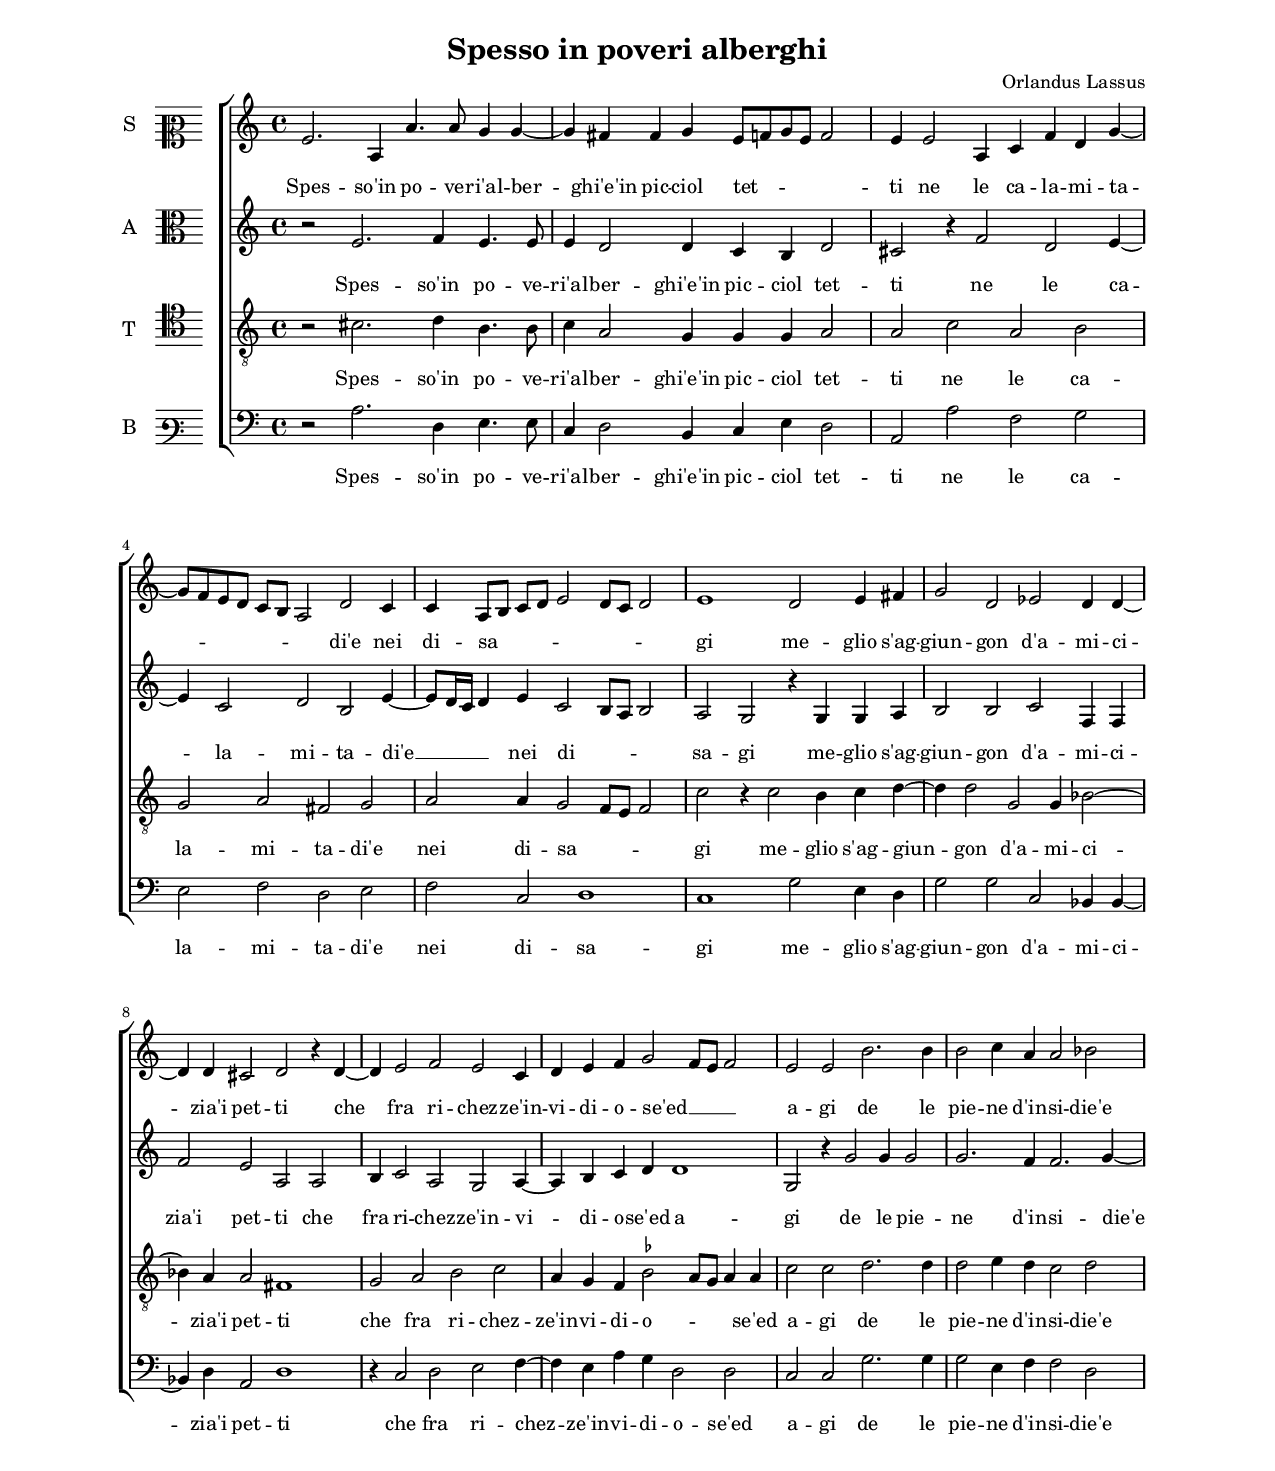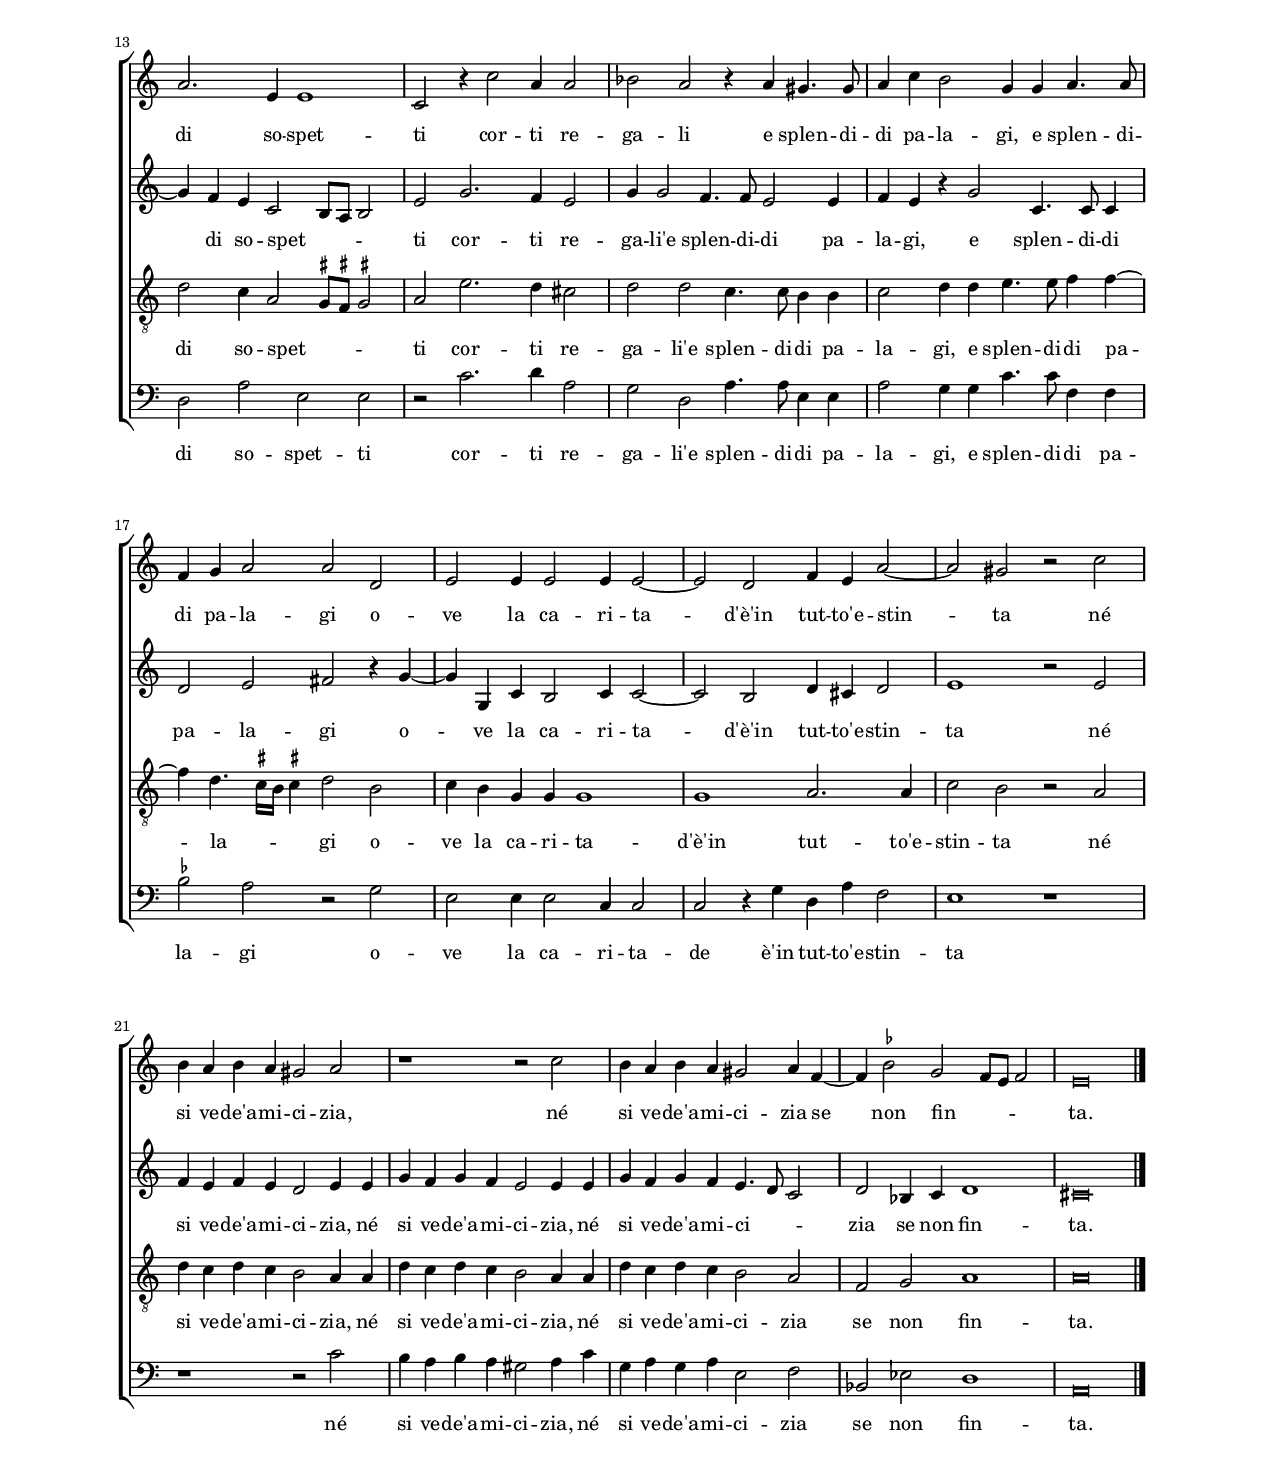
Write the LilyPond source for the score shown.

\header
{
  title="Spesso in poveri alberghi"
  composer="Orlandus Lassus"
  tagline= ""
}

\version "2.18.2"
\include "deutsch.ly"
#(set-global-staff-size 16)
#(set-default-paper-size "letter")
#(ly:set-option 'point-and-click #f)

	
global = {
	\key c \major
	\time 4/4 \set Score.measureLength = #(ly:make-moment 2/1)
	\skip 1*50 \bar "|."
	}

	ficta = { \once \set suggestAccidentals = ##t }
	
	forget = #(define-music-function (parser location music) (ly:music?) #{
		\accidentalStyle forget
		$music
		\accidentalStyle default
		#})
	
	m = \melisma
	me = \melismaEnd
%	\mark \markup { \override #'(style . baroque) { \note  #"breve" #1 = \note #"breve." #1 } }


\paper
	{
	top-margin = 2 \cm
	bottom-margin = 2 \cm
	left-margin = 2.2 \cm
	right-margin = 2.2 \cm
	ragged-bottom = ##f
	ragged-last-bottom = ##f
	print-page-number = ##f
	system-system-spacing = #'((basic-distance . 20) (minimum-distance . 14) (padding . 8) (strechability . 150))
	systems-per-page = 3
%	min-systems-per-page = 3
%	oddHeaderMarkup = \markup { \fill-line { \null \null \column \right-align { \fontsize #1 \fromproperty #'page:page-number-string \null } } }
%	evenHeaderMarkup = \markup { \column \right-align { \fontsize #1 \fromproperty #'page:page-number-string \null } }
	}


incipitcantus = \markup { \score {
	{
	\set Staff.instrumentName = \markup { \fontsize #1 "S" }
	\key c \major
	\clef mezzosoprano
	s4 \bar ""
	}
	\layout  {
	raggedright = ##t
	indent = 0.8 \cm
	line-width = 1.6\cm
	\context { \Staff \remove Time_signature_engraver }
	\override Staff.Clef.Y-extent = #'(0 . 0)
	}} \hspace #1 }
	
      
incipitaltus = \markup { \score {
	{
	\set Staff.instrumentName = \markup { \fontsize #1 "A" }
	\key c \major
	\clef alto
	s4 \bar ""
	}
	\layout  {
	raggedright = ##t
	indent = 0.8 \cm
	line-width = 1.6\cm
	\context { \Staff \remove Time_signature_engraver }
	\override Staff.Clef.Y-extent = #'(0 . 0)
	}} \hspace #1 }


incipittenor = \markup { \score {
	{
	\set Staff.instrumentName = \markup { \fontsize #1 "T" }
	\key c \major
	\clef tenor
	s4 \bar ""
	}
	\layout  {
	raggedright = ##t
	indent = 0.8 \cm
	line-width = 1.6\cm
	\context { \Staff \remove Time_signature_engraver }
	\override Staff.Clef.Y-extent = #'(0 . 0)
	}} \hspace #1 }


incipitbassus = \markup { \score {
	{
	\set Staff.instrumentName = \markup { \fontsize #1 "B" }
	\key c \major
	\clef varbaritone
	s4 \bar ""
	}
	\layout  {
	raggedright = ##t
	indent = 0.8 \cm
	line-width = 1.6\cm
	\context { \Staff \remove Time_signature_engraver }
	\override Staff.Clef.Y-extent = #'(0 . 0)
	}} \hspace #1 }


cantus =  \relative c''
	{
	e,2. a,4 a'4. a8 g4 g~
	g4 fis fis g e8 f g e f2
	e4 e2 a,4 c f d g~
	g8 f e d c h a2 d c4
%5
	c4 a8 h c d e2 d8 c d2 |
	e1 d2 e4 fis
	g2 d es d4 d~
	d4 d cis2 d r4 d~
	d4 e2 f e c4
%10
	d4 e f g2 f8 e f2 |
	e2 e h'2. h4
	h2 c4 a a2 b
	a2. e4 e1
	c2 r4 c'2 a4 a2
%15
	b2 a r4 a gis4. gis8 |
	a4 c h2 g4 g a4. a8
	f4 g a2 a d,
	e2 e4 e2 e4 e2~
	e2 d f4 e a2~
%20
	a2 gis r c |
	h4 a h a gis2 a
	r1 r2 c
	h4 a h a gis2 a4 f~
	f4 \ficta b2 g2 f8 e f2
%25
	e\breve |
	}


altus =  \relative c'
        {
	r2 e2. f4 e4. e8
	e4 d2 d4 c h d2
	cis2 r4 f2 d e4~
	e4 c2 d h e4~
%5
	e8 d16 c d4 e c2 h8 a h2 |
	a2 g r4 g g a
	h2 h c f,4 f
	f'2 e a, a
	h4 c2 a g a4~
%10
	a4 h c d d1 |
	g,2 r4 g'2 g4 g2
	g2. f4 f2. g4~
	g4 f e c2 h8 a h2
	e2 g2. f4 e2
%15
	g4 g2 f4. f8 e2 e4 |
	f4 e r g2 c,4. c8 c4
	d2 e fis r4 g~
	g4 g, c h2 c4 c2~
	c2 h d4 cis d2
%20
	e1 r2 e |
	f4 e f e d2 e4 e
	g4 f g f e2 e4 e
	g4 f g f e4. d8 c2
	d2 b4 c d1
%25
	cis\breve |
	}


tenor =  \relative c'
	{
	r2 cis2. d4 h4. h8
	c4 a2 g4 g g a2
	a2 c a h
	g2 a fis g
%5
	a2 a4 g2 f8 e f2 |
	c'2 r4 c2 h4 c d~
	d4 d2 g, g4 b2~
	b4 a a2 fis1
	g2 a h c
%10
	a4 g f \ficta b2 a8 g a4 a |
	c2 c d2. d4
	d2 e4 d c2 d
	d2 c4 a2 \ficta gis8 \ficta fis \ficta gis!2
	a2 e'2. d4 cis2
%15
	d2 d c4. c8 h4 h |
	c2 d4 d e4. e8 f4 f~
	f4 d4. \ficta cis16 h \ficta cis!4 d2 h
	c4 h g g g1
	g1 a2. a4
%20
	c2 h r a |
	d4 c d c h2 a4 a
	d4 c d c h2 a4 a
	d4 c d c h2 a
	f2 g a1
%25
	a\breve |
	}


bassus  =  \relative c
	{
	r2 a'2. d,4 e4. e8
	c4 d2 h4 c e d2
	a2 a' f g
	e2 f d e
%5
	f2 c d1 |
	c1 g'2 e4 d
	g2 g c, b4 b~
	b4 d a2 d1
	r4 c2 d e f4~
%10
	f4 e a g d2 d |
	c2 c g'2. g4
	g2 e4 f f2 d
	d2 a' e e
	r2 c'2. d4 a2
%15
	g2 d a'4. a8 e4 e |
	a2 g4 g c4. c8 f,4 f
	\ficta b2 a r g
	e2 e4 e2 c4 c2
	c2 r4 g' d a' f2
%20
	e1 r |
	r1 r2 c'
	h4 a h a gis2 a4 c
	g4 a g a e2 f
	b,2 es d1
%25
	a\breve |
	}

lyricscantus = \lyricmode {
	Spes -- so'in po -- ve -- ri'al -- ber -- ghi'e'in pic -- ciol tet -- _ _ _ _ ti
	ne le ca -- la -- mi -- ta -- _ _ _ _ _ _ di'e nei di -- sa -- _ _ _ _ _ _ _ gi
	me -- glio s'ag -- giun -- gon d'a -- mi -- ci -- zia'i pet -- ti
	che fra ri -- chez -- ze'in -- vi -- di -- o -- se'ed __ _ _ _ a -- gi
	de le pie -- ne d'in -- si -- die'e di so -- spet -- ti
	cor -- ti re -- ga -- li e splen -- di -- di pa -- la -- gi,
	e splen -- di -- di pa -- la -- gi
	o -- ve la ca -- ri -- ta -- d'è'in tut -- to'e -- stin -- ta
	né si ve -- de'a -- mi -- ci -- zia,
	né si ve -- de'a -- mi -- ci -- zia se non fin -- _ _ _ ta.
	}


lyricsaltus = \lyricmode {
	Spes -- so'in po -- ve -- ri'al -- ber -- ghi'e'in pic -- ciol tet -- ti
	ne le ca -- la -- mi -- ta -- di'e __ _ _ _ nei di -- _ _ _ sa -- gi
	me -- glio s'ag -- giun -- gon d'a -- mi -- ci -- zia'i pet -- ti
	che fra ri -- chez -- ze'in -- vi -- di -- o -- se'ed a -- gi
	de le pie -- ne d'in -- si -- die'e di so -- spet -- _ _ _ ti
	cor -- ti re -- ga -- li'e splen -- di -- di pa -- la -- gi,
	e splen -- di -- di pa -- la -- gi
	o -- ve la ca -- ri -- ta -- d'è'in tut -- to'e -- stin -- ta
	né si ve -- de'a -- mi -- ci -- zia,
	né si ve -- de'a -- mi -- ci -- zia,
	né si ve -- de'a -- mi -- ci -- _ _ zia se non fin -- ta.
	}


lyricstenor = \lyricmode {
	Spes -- so'in po -- ve -- ri'al -- ber -- ghi'e'in pic -- ciol tet -- ti
	ne le ca -- la -- mi -- ta -- di'e nei di -- sa -- _ _ _ gi
	me -- glio s'ag -- giun -- gon d'a -- mi -- ci -- zia'i pet -- ti
	che fra ri -- chez -- ze'in -- vi -- di -- o -- _ _ _ se'ed a -- gi
	de le pie -- ne d'in -- si -- die'e di so -- spet -- _ _ _ ti
	cor -- ti re -- ga -- li'e splen -- di -- di pa -- la -- gi,
	e splen -- di -- di pa -- la -- _ _ _ gi
	o -- ve la ca -- ri -- ta -- d'è'in tut -- to'e -- stin -- ta
	né si ve -- de'a -- mi -- ci -- zia,
	né si ve -- de'a -- mi -- ci -- zia,
	né si ve -- de'a -- mi -- ci -- zia se non fin -- ta.
	}


lyricsbassus = \lyricmode {
	Spes -- so'in po -- ve -- ri'al -- ber -- ghi'e'in pic -- ciol tet -- ti
	ne le ca -- la -- mi -- ta -- di'e nei di -- sa -- gi
	me -- glio s'ag -- giun -- gon d'a -- mi -- ci -- zia'i pet -- ti
	che fra ri -- chez -- ze'in -- vi -- di -- o -- se'ed a -- gi
	de le pie -- ne d'in -- si -- die'e di so -- spet -- ti
	cor -- ti re -- ga -- li'e splen -- di -- di pa -- la -- gi,
	e splen -- di -- di pa -- la -- gi
	o -- ve la ca -- ri -- ta -- de è'in tut -- to'e -- stin -- ta
	né si ve -- de'a -- mi -- ci -- zia,
	né si ve -- de'a -- mi -- ci -- zia se non fin -- ta.
	}


\score
{  
	% \transpose {
	\new ChoirStaff \with { \override StaffGrouper.staff-staff-spacing.basic-distance = #13 }
	<<

	\new Staff << \global
	\new Voice="v1" {
		\set Staff.instrumentName=\incipitcantus
		\set Staff.midiInstrument = "reed organ"
		\clef "violin"
		\cantus }
	\new Lyrics \lyricsto "v1" {\lyricscantus }
	>>


	\new Staff << \global
	\new Voice="v2" {
		\set Staff.instrumentName=\incipitaltus
		\set Staff.midiInstrument = "reed organ"
		\clef "violin" 
		\altus}
	\new Lyrics \lyricsto "v2" {\lyricsaltus }
	>>


	\new Staff << \global
	\new Voice="v3" {
		\set Staff.instrumentName=\incipittenor
		\set Staff.midiInstrument = "reed organ"
		\clef "G_8"
		\tenor }
	\new Lyrics \lyricsto "v3" {\lyricstenor }
	>>


	\new Staff << \global
	\new Voice="v4" {
		\set Staff.instrumentName=\incipitbassus
		\set Staff.midiInstrument = "reed organ"
		\clef "bass" 
		\bassus }
	\new Lyrics \lyricsto "v4" {\lyricsbassus}
	>>

	>>
	% } % transpose

	\layout
	{
	indent = 1.7 \cm
	\context { \Lyrics \override VerticalAxisGroup.nonstaff-relatedstaff-spacing.padding = #2 }
	\context { \Lyrics \override LyricText.font-size = #0.9 }
	\context { \Staff \override TimeSignature.break-visibility = #end-of-line-invisible }
%	\context { \Staff \override InstrumentName.X-offset = #'-25 }
	\context { \Voice \override Slur.transparent = ##t }
%	\context { \Voice \override AccidentalSuggestion.avoid-slur = #'ignore }
%	\context { \Voice \override AccidentalSuggestion.outside-staff-priority = ##f }
	\context { \Score \override BarNumber.padding = #2 }
	\context { \Voice \override NoteHead.style = #'baroque }
	}

\midi
	{
    	\tempo 4 = 110
	}
	
}


% EOF